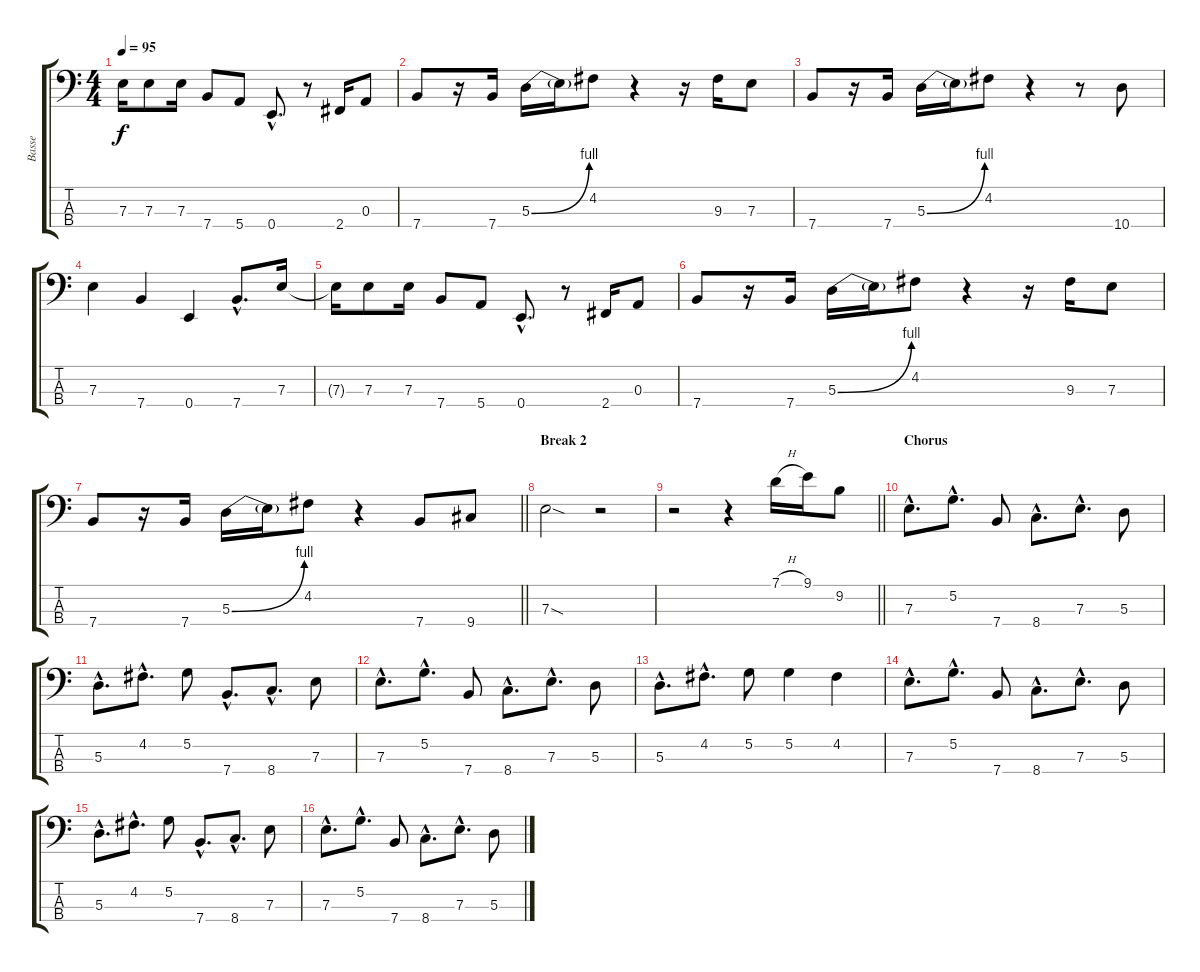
\track ("Basse" "Basse") {instrument electricbassfinger}
\staff {score tabs}
\tuning (G2 D2 A1 E1) {hide}
\ts (4 4)
\tempo 95
\clef f4
\ks c
7.3{t}.16{dy f} 7.3.8 7.3.16 7.4.8 5.4.8 0.4{hac}.8{d} r.8 2.4.16 0.3.8 |
7.4.8 r.16 7.4.16 5.3{be (bend 0 0 60 4)}.16 5.3{t}.16 4.2.8 r.4 r.16 9.3.16 7.3.8 |
7.4.8 r.16 7.4.16 5.3{be (bend 0 0 60 4)}.16 5.3{t}.16 4.2.8 r.4 r.8 10.4.8 |
7.3.4 7.4.4 0.4.4 7.4{hac}.8{d} 7.3.16 |
7.3{t}.16 7.3.8 7.3.16 7.4.8 5.4.8 0.4{hac}.8{d} r.8 2.4.16 0.3.8 |
7.4.8 r.16 7.4.16 5.3{be (bend 0 0 60 4)}.16 5.3{t}.16 4.2.8 r.4 r.16 9.3.16 7.3.8 |
\barLineRight lightlight
7.4.8 r.16 7.4.16 5.3{be (bend 0 0 60 4)}.16 5.3{t}.16 4.2.8 r.4 7.4.8 9.4.8 |
\section ("" "Break 2")
7.3{sod}.2 r.2 |
\barLineRight lightlight
r.2 r.4 7.1{h}.16 9.1.16 9.2.8 |
\section ("" "Chorus")
7.3{hac}.8{d} 5.2{hac}.8{d} 7.4.8 8.4{hac}.8{d} 7.3{hac}.8{d} 5.3.8 |
5.3{hac}.8{d} 4.2{hac}.8{d} 5.2.8 7.4{hac}.8{d} 8.4{hac}.8{d} 7.3.8 |
7.3{hac}.8{d} 5.2{hac}.8{d} 7.4.8 8.4{hac}.8{d} 7.3{hac}.8{d} 5.3.8 |
5.3{hac}.8{d} 4.2{hac}.8{d} 5.2.8 5.2.4 4.2.4 |
7.3{hac}.8{d} 5.2{hac}.8{d} 7.4.8 8.4{hac}.8{d} 7.3{hac}.8{d} 5.3.8 |
5.3{hac}.8{d} 4.2{hac}.8{d} 5.2.8 7.4{hac}.8{d} 8.4{hac}.8{d} 7.3.8 |
7.3{hac}.8{d} 5.2{hac}.8{d} 7.4.8 8.4{hac}.8{d} 7.3{hac}.8{d} 5.3.8
